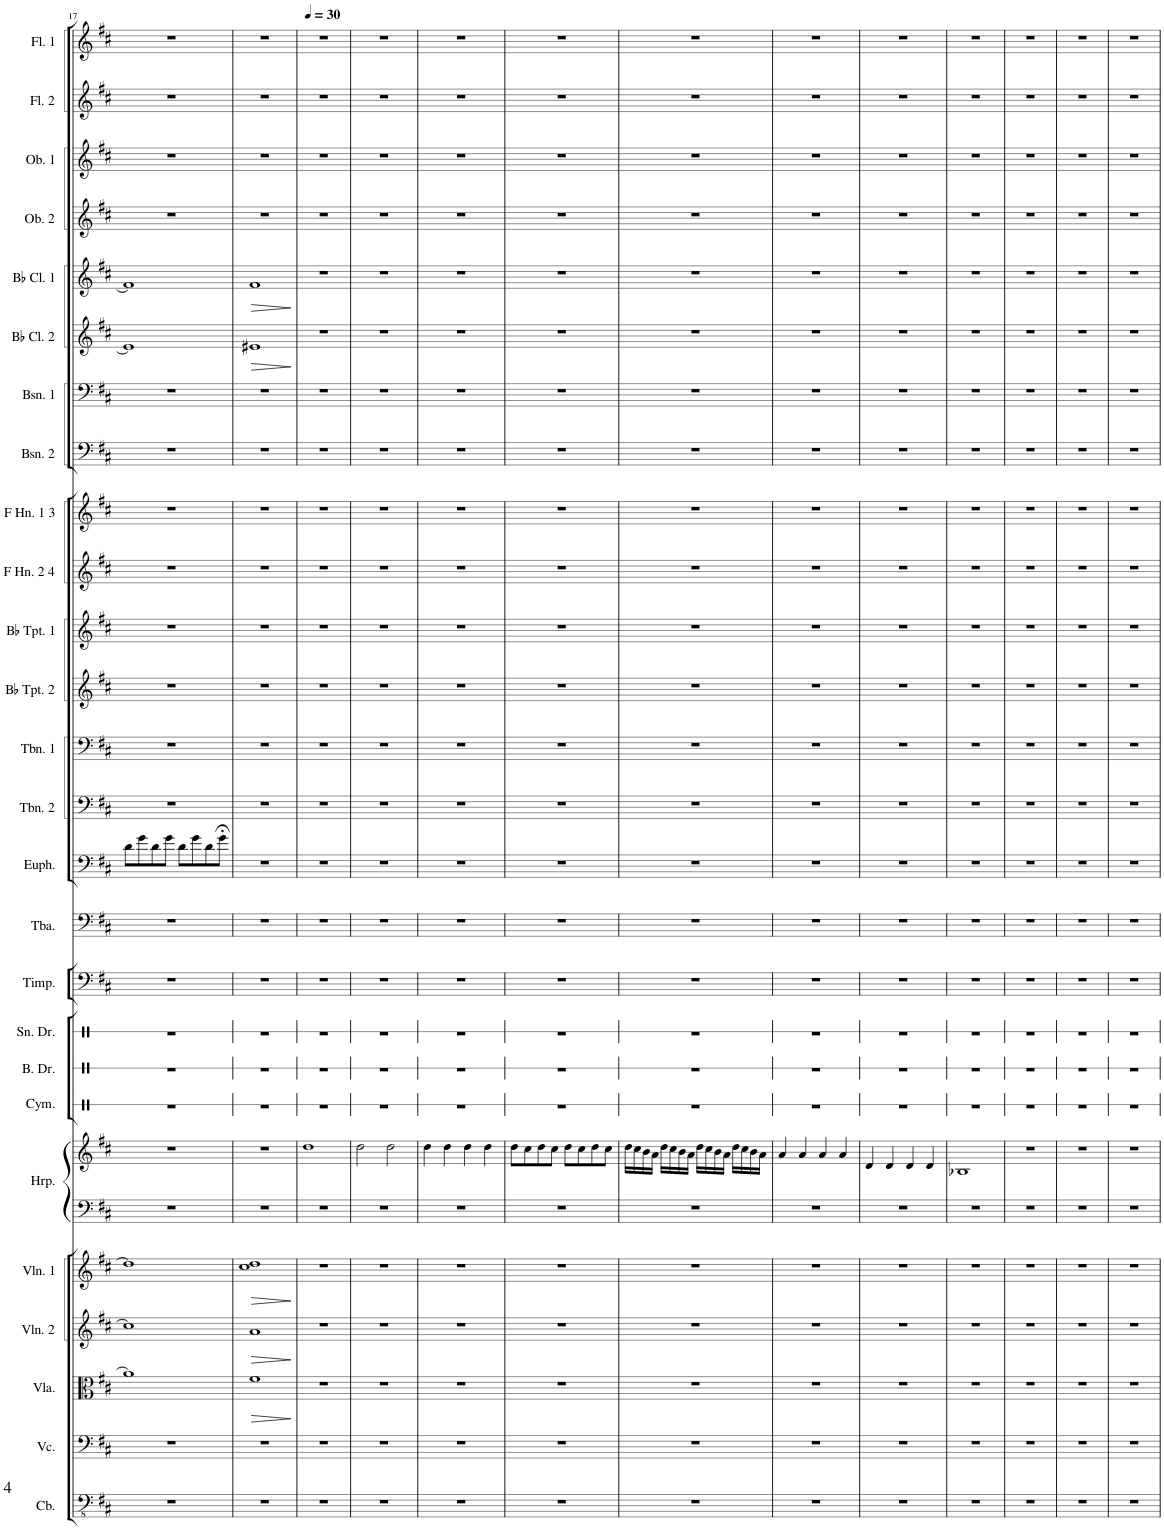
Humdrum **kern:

**kern	**kern	**kern	**dynam	**kern	**dynam	**kern	**dynam	**kern	**kern	**kern	**kern	**kern	**kern	**kern	**kern	**kern	**kern	**kern	**kern	**kern	**kern	**kern	**kern	**kern	**dynam	**kern	**dynam	**kern	**kern	**kern	**kern
*part26	*part25	*part24	*part24	*part23	*part23	*part22	*part22	*part21	*part21	*part20	*part19	*part18	*part17	*part16	*part15	*part14	*part13	*part12	*part11	*part10	*part9	*part8	*part7	*part6	*part6	*part5	*part5	*part4	*part3	*part2	*part1
*staff27	*staff26	*staff25	*staff25	*staff24	*staff24	*staff23	*staff23	*staff22	*staff21	*staff20	*staff19	*staff18	*staff17	*staff16	*staff15	*staff14	*staff13	*staff12	*staff11	*staff10	*staff9	*staff8	*staff7	*staff6	*staff6	*staff5	*staff5	*staff4	*staff3	*staff2	*staff1
*I"Contrabass	*I"Violoncello	*I"Viola	*	*I"Violin 2	*	*I"Violin 1	*	*I"Harp	*	*I"Cymbal	*I"Bass Drum	*I"Snare Drum	*I"Timpani	*I"Tuba	*I"Euphonium	*I"Trombone 2	*I"Trombone 1	*I"Bb Trumpet 2	*I"Bb Trumpet 1	*I"F Horn 2 &amp; 4	*I"F Horn 1 &amp; 3	*I"Bassoon 2	*I"Bassoon 1	*I"Bb Clarinet 2	*	*I"Bb Clarinet 1	*	*I"Oboe 2	*I"Oboe 1	*I"Flute 2	*I"Flute 1
*I'Cb.	*I'Vc.	*I'Vla.	*	*I'Vln. 2	*	*I'Vln. 1	*	*I'Hrp.	*	*I'Cym.	*I'B. Dr.	*I'Sn. Dr.	*I'Timp.	*I'Tba.	*I'Euph.	*I'Tbn. 2	*I'Tbn. 1	*I'Bb Tpt. 2	*I'Bb Tpt. 1	*I'F Hn. 2 4	*I'F Hn. 1 3	*I'Bsn. 2	*I'Bsn. 1	*I'Bb Cl. 2	*	*I'Bb Cl. 1	*	*I'Ob. 2	*I'Ob. 1	*I'Fl. 2	*I'Fl. 1
!!LO:PB:g=z
*clefFv4	*clefF4	*clefC3	*	*clefG2	*	*clefG2	*	*clefF4	*clefG2	*clefX	*clefX	*clefX	*clefF4	*clefF4	*clefF4	*clefF4	*clefF4	*clefG2	*clefG2	*clefG2	*clefG2	*clefF4	*clefF4	*clefG2	*	*clefG2	*	*clefG2	*clefG2	*clefG2	*clefG2
*ITrd7c12	*	*	*	*	*	*	*	*	*	*	*	*	*	*	*	*	*	*ITrd1c2	*ITrd1c2	*ITrd4c7	*ITrd4c7	*	*	*ITrd1c2	*	*ITrd1c2	*	*	*	*	*
*k[f#c#]	*k[f#c#]	*k[f#c#]	*	*k[f#c#]	*	*k[f#c#]	*	*k[f#c#]	*k[f#c#]	*k[]	*k[]	*k[]	*k[f#c#]	*k[f#c#]	*k[f#c#]	*k[f#c#]	*k[f#c#]	*k[f#c#]	*k[f#c#]	*k[f#c#]	*k[f#c#]	*k[f#c#]	*k[f#c#]	*k[f#c#]	*	*k[f#c#]	*	*k[f#c#]	*k[f#c#]	*k[f#c#]	*k[f#c#]
*M4/4	*M4/4	*M4/4	*	*M4/4	*	*M4/4	*	*M4/4	*M4/4	*M4/4	*M4/4	*M4/4	*M4/4	*M4/4	*M4/4	*M4/4	*M4/4	*M4/4	*M4/4	*M4/4	*M4/4	*M4/4	*M4/4	*M4/4	*	*M4/4	*	*M4/4	*M4/4	*M4/4	*M4/4
=17	=17	=17	=17	=17	=17	=17	=17	=17	=17	=17	=17	=17	=17	=17	=17	=17	=17	=17	=17	=17	=17	=17	=17	=17	=17	=17	=17	=17	=17	=17	=17
1r	1r	1a]	.	1cc#]	.	1dd]	.	1r	1r	1r	1r	1r	1r	1r	8d\L	1r	1r	1r	1r	1r	1r	1r	1r	1e#]	.	1f#]	.	1r	1r	1r	1r
.	.	.	.	.	.	.	.	.	.	.	.	.	.	.	8g\	.	.	.	.	.	.	.	.	.	.	.	.	.	.	.	.
.	.	.	.	.	.	.	.	.	.	.	.	.	.	.	8d\	.	.	.	.	.	.	.	.	.	.	.	.	.	.	.	.
.	.	.	.	.	.	.	.	.	.	.	.	.	.	.	8g\J	.	.	.	.	.	.	.	.	.	.	.	.	.	.	.	.
.	.	.	.	.	.	.	.	.	.	.	.	.	.	.	8d\L	.	.	.	.	.	.	.	.	.	.	.	.	.	.	.	.
.	.	.	.	.	.	.	.	.	.	.	.	.	.	.	8g\	.	.	.	.	.	.	.	.	.	.	.	.	.	.	.	.
.	.	.	.	.	.	.	.	.	.	.	.	.	.	.	8d\	.	.	.	.	.	.	.	.	.	.	.	.	.	.	.	.
.	.	.	.	.	.	.	.	.	.	.	.	.	.	.	8g;<\J	.	.	.	.	.	.	.	.	.	.	.	.	.	.	.	.
=18	=18	=18	=18	=18	=18	=18	=18	=18	=18	=18	=18	=18	=18	=18	=18	=18	=18	=18	=18	=18	=18	=18	=18	=18	=18	=18	=18	=18	=18	=18	=18
!	!	!	!LO:HP:b	!	!LO:HP:b	!	!LO:HP:b	!	!	!	!	!	!	!	!	!	!	!	!	!	!	!	!	!	!LO:HP:b	!	!LO:HP:b	!	!	!	!
1r	1r	1f#	>	1a	>	1cc# 1dd	>	1r	1r	1r	1r	1r	1r	1r	1r	1r	1r	1r	1r	1r	1r	1r	1r	1e#X	>	1f#	>	1r	1r	1r	1r
.	.	.	]	.	]	.	]	.	.	.	.	.	.	.	.	.	.	.	.	.	.	.	.	.	]	.	]	.	.	.	.
=19	=19	=19	=19	=19	=19	=19	=19	=19	=19	=19	=19	=19	=19	=19	=19	=19	=19	=19	=19	=19	=19	=19	=19	=19	=19	=19	=19	=19	=19	=19	=19
*	*	*	*	*	*	*	*	*	*	*	*	*	*	*	*	*	*	*	*	*	*	*	*	*	*	*	*	*	*	*	*MM30
1r	1r	1r	.	1r	.	1r	.	1r	1dd	1r	1r	1r	1r	1r	1r	1r	1r	1r	1r	1r	1r	1r	1r	1r	.	1r	.	1r	1r	1r	1r
=20	=20	=20	=20	=20	=20	=20	=20	=20	=20	=20	=20	=20	=20	=20	=20	=20	=20	=20	=20	=20	=20	=20	=20	=20	=20	=20	=20	=20	=20	=20	=20
1r	1r	1r	.	1r	.	1r	.	1r	2dd\	1r	1r	1r	1r	1r	1r	1r	1r	1r	1r	1r	1r	1r	1r	1r	.	1r	.	1r	1r	1r	1r
.	.	.	.	.	.	.	.	.	2dd\	.	.	.	.	.	.	.	.	.	.	.	.	.	.	.	.	.	.	.	.	.	.
=21	=21	=21	=21	=21	=21	=21	=21	=21	=21	=21	=21	=21	=21	=21	=21	=21	=21	=21	=21	=21	=21	=21	=21	=21	=21	=21	=21	=21	=21	=21	=21
1r	1r	1r	.	1r	.	1r	.	1r	4dd\	1r	1r	1r	1r	1r	1r	1r	1r	1r	1r	1r	1r	1r	1r	1r	.	1r	.	1r	1r	1r	1r
.	.	.	.	.	.	.	.	.	4dd\	.	.	.	.	.	.	.	.	.	.	.	.	.	.	.	.	.	.	.	.	.	.
.	.	.	.	.	.	.	.	.	4dd\	.	.	.	.	.	.	.	.	.	.	.	.	.	.	.	.	.	.	.	.	.	.
.	.	.	.	.	.	.	.	.	4dd\	.	.	.	.	.	.	.	.	.	.	.	.	.	.	.	.	.	.	.	.	.	.
=22	=22	=22	=22	=22	=22	=22	=22	=22	=22	=22	=22	=22	=22	=22	=22	=22	=22	=22	=22	=22	=22	=22	=22	=22	=22	=22	=22	=22	=22	=22	=22
1r	1r	1r	.	1r	.	1r	.	1r	8dd\L	1r	1r	1r	1r	1r	1r	1r	1r	1r	1r	1r	1r	1r	1r	1r	.	1r	.	1r	1r	1r	1r
.	.	.	.	.	.	.	.	.	8cc#\	.	.	.	.	.	.	.	.	.	.	.	.	.	.	.	.	.	.	.	.	.	.
.	.	.	.	.	.	.	.	.	8dd\	.	.	.	.	.	.	.	.	.	.	.	.	.	.	.	.	.	.	.	.	.	.
.	.	.	.	.	.	.	.	.	8cc#\J	.	.	.	.	.	.	.	.	.	.	.	.	.	.	.	.	.	.	.	.	.	.
.	.	.	.	.	.	.	.	.	8dd\L	.	.	.	.	.	.	.	.	.	.	.	.	.	.	.	.	.	.	.	.	.	.
.	.	.	.	.	.	.	.	.	8cc#\	.	.	.	.	.	.	.	.	.	.	.	.	.	.	.	.	.	.	.	.	.	.
.	.	.	.	.	.	.	.	.	8dd\	.	.	.	.	.	.	.	.	.	.	.	.	.	.	.	.	.	.	.	.	.	.
.	.	.	.	.	.	.	.	.	8cc#\J	.	.	.	.	.	.	.	.	.	.	.	.	.	.	.	.	.	.	.	.	.	.
=23	=23	=23	=23	=23	=23	=23	=23	=23	=23	=23	=23	=23	=23	=23	=23	=23	=23	=23	=23	=23	=23	=23	=23	=23	=23	=23	=23	=23	=23	=23	=23
1r	1r	1r	.	1r	.	1r	.	1r	16dd\LL	1r	1r	1r	1r	1r	1r	1r	1r	1r	1r	1r	1r	1r	1r	1r	.	1r	.	1r	1r	1r	1r
.	.	.	.	.	.	.	.	.	16cc#\	.	.	.	.	.	.	.	.	.	.	.	.	.	.	.	.	.	.	.	.	.	.
.	.	.	.	.	.	.	.	.	16b\	.	.	.	.	.	.	.	.	.	.	.	.	.	.	.	.	.	.	.	.	.	.
.	.	.	.	.	.	.	.	.	16a\JJ	.	.	.	.	.	.	.	.	.	.	.	.	.	.	.	.	.	.	.	.	.	.
.	.	.	.	.	.	.	.	.	16dd\LL	.	.	.	.	.	.	.	.	.	.	.	.	.	.	.	.	.	.	.	.	.	.
.	.	.	.	.	.	.	.	.	16cc#\	.	.	.	.	.	.	.	.	.	.	.	.	.	.	.	.	.	.	.	.	.	.
.	.	.	.	.	.	.	.	.	16b\	.	.	.	.	.	.	.	.	.	.	.	.	.	.	.	.	.	.	.	.	.	.
.	.	.	.	.	.	.	.	.	16a\JJ	.	.	.	.	.	.	.	.	.	.	.	.	.	.	.	.	.	.	.	.	.	.
.	.	.	.	.	.	.	.	.	16dd\LL	.	.	.	.	.	.	.	.	.	.	.	.	.	.	.	.	.	.	.	.	.	.
.	.	.	.	.	.	.	.	.	16cc#\	.	.	.	.	.	.	.	.	.	.	.	.	.	.	.	.	.	.	.	.	.	.
.	.	.	.	.	.	.	.	.	16b\	.	.	.	.	.	.	.	.	.	.	.	.	.	.	.	.	.	.	.	.	.	.
.	.	.	.	.	.	.	.	.	16a\JJ	.	.	.	.	.	.	.	.	.	.	.	.	.	.	.	.	.	.	.	.	.	.
.	.	.	.	.	.	.	.	.	16dd\LL	.	.	.	.	.	.	.	.	.	.	.	.	.	.	.	.	.	.	.	.	.	.
.	.	.	.	.	.	.	.	.	16cc#\	.	.	.	.	.	.	.	.	.	.	.	.	.	.	.	.	.	.	.	.	.	.
.	.	.	.	.	.	.	.	.	16b\	.	.	.	.	.	.	.	.	.	.	.	.	.	.	.	.	.	.	.	.	.	.
.	.	.	.	.	.	.	.	.	16a\JJ	.	.	.	.	.	.	.	.	.	.	.	.	.	.	.	.	.	.	.	.	.	.
=24	=24	=24	=24	=24	=24	=24	=24	=24	=24	=24	=24	=24	=24	=24	=24	=24	=24	=24	=24	=24	=24	=24	=24	=24	=24	=24	=24	=24	=24	=24	=24
1r	1r	1r	.	1r	.	1r	.	1r	4a/	1r	1r	1r	1r	1r	1r	1r	1r	1r	1r	1r	1r	1r	1r	1r	.	1r	.	1r	1r	1r	1r
.	.	.	.	.	.	.	.	.	4a/	.	.	.	.	.	.	.	.	.	.	.	.	.	.	.	.	.	.	.	.	.	.
.	.	.	.	.	.	.	.	.	4a/	.	.	.	.	.	.	.	.	.	.	.	.	.	.	.	.	.	.	.	.	.	.
.	.	.	.	.	.	.	.	.	4a/	.	.	.	.	.	.	.	.	.	.	.	.	.	.	.	.	.	.	.	.	.	.
=25	=25	=25	=25	=25	=25	=25	=25	=25	=25	=25	=25	=25	=25	=25	=25	=25	=25	=25	=25	=25	=25	=25	=25	=25	=25	=25	=25	=25	=25	=25	=25
1r	1r	1r	.	1r	.	1r	.	1r	4d/	1r	1r	1r	1r	1r	1r	1r	1r	1r	1r	1r	1r	1r	1r	1r	.	1r	.	1r	1r	1r	1r
.	.	.	.	.	.	.	.	.	4d/	.	.	.	.	.	.	.	.	.	.	.	.	.	.	.	.	.	.	.	.	.	.
.	.	.	.	.	.	.	.	.	4d/	.	.	.	.	.	.	.	.	.	.	.	.	.	.	.	.	.	.	.	.	.	.
.	.	.	.	.	.	.	.	.	4d/	.	.	.	.	.	.	.	.	.	.	.	.	.	.	.	.	.	.	.	.	.	.
=26	=26	=26	=26	=26	=26	=26	=26	=26	=26	=26	=26	=26	=26	=26	=26	=26	=26	=26	=26	=26	=26	=26	=26	=26	=26	=26	=26	=26	=26	=26	=26
1r	1r	1r	.	1r	.	1r	.	1r	1B-X	1r	1r	1r	1r	1r	1r	1r	1r	1r	1r	1r	1r	1r	1r	1r	.	1r	.	1r	1r	1r	1r
=27	=27	=27	=27	=27	=27	=27	=27	=27	=27	=27	=27	=27	=27	=27	=27	=27	=27	=27	=27	=27	=27	=27	=27	=27	=27	=27	=27	=27	=27	=27	=27
1r	1r	1r	.	1r	.	1r	.	1r	1r	1r	1r	1r	1r	1r	1r	1r	1r	1r	1r	1r	1r	1r	1r	1r	.	1r	.	1r	1r	1r	1r
=28	=28	=28	=28	=28	=28	=28	=28	=28	=28	=28	=28	=28	=28	=28	=28	=28	=28	=28	=28	=28	=28	=28	=28	=28	=28	=28	=28	=28	=28	=28	=28
1r	1r	1r	.	1r	.	1r	.	1r	1r	1r	1r	1r	1r	1r	1r	1r	1r	1r	1r	1r	1r	1r	1r	1r	.	1r	.	1r	1r	1r	1r
=29	=29	=29	=29	=29	=29	=29	=29	=29	=29	=29	=29	=29	=29	=29	=29	=29	=29	=29	=29	=29	=29	=29	=29	=29	=29	=29	=29	=29	=29	=29	=29
1r	1r	1r	.	1r	.	1r	.	1r	1r	1r	1r	1r	1r	1r	1r	1r	1r	1r	1r	1r	1r	1r	1r	1r	.	1r	.	1r	1r	1r	1r
=	=	=	=	=	=	=	=	=	=	=	=	=	=	=	=	=	=	=	=	=	=	=	=	=	=	=	=	=	=	=	=
*-	*-	*-	*-	*-	*-	*-	*-	*-	*-	*-	*-	*-	*-	*-	*-	*-	*-	*-	*-	*-	*-	*-	*-	*-	*-	*-	*-	*-	*-	*-	*-
